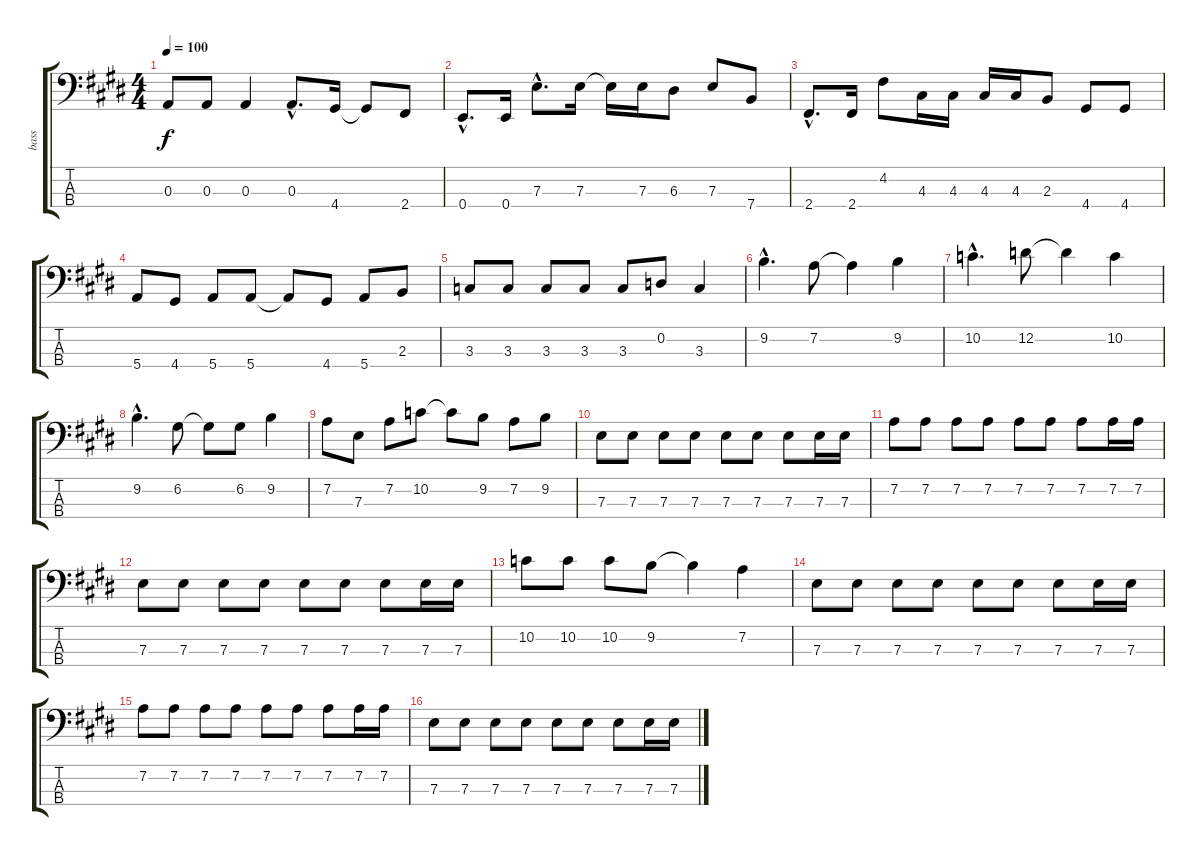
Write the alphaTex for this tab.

\track ("bass" "bass") {instrument slapbass2}
\staff {score tabs}
\tuning (G2 D2 A1 E1) {hide}
\ts (4 4)
\tempo 100
\clef f4
\ks e
0.3{t}.8{dy f} 0.3.8 0.3.4 0.3{hac}.8{d} 4.4.16 4.4{t}.8 2.4.8 |
0.4{hac}.8{d} 0.4.16 7.3{hac}.8{d} 7.3.16 7.3{t}.16 7.3.16 6.3.8 7.3.8 7.4.8 |
2.4{hac}.8{d} 2.4.16 4.2.8 4.3.16 4.3.16 4.3.16 4.3.16 2.3.8 4.4.8 4.4.8 |
5.4.8 4.4.8 5.4.8 5.4.8 5.4{t}.8 4.4.8 5.4.8 2.3.8 |
3.3.8 3.3.8 3.3.8 3.3.8 3.3.8 0.2.8 3.3.4 |
9.2{hac}.4{d} 7.2.8 7.2{t}.4 9.2.4 |
10.2{hac}.4{d} 12.2.8 12.2{t}.4 10.2.4 |
9.2{hac}.4{d} 6.2.8 6.2{t}.8 6.2.8 9.2.4 |
7.2.8 7.3.8 7.2.8 10.2.8 10.2{t}.8 9.2.8 7.2.8 9.2.8 |
7.3.8 7.3.8 7.3.8 7.3.8 7.3.8 7.3.8 7.3.8 7.3.16 7.3.16 |
7.2.8 7.2.8 7.2.8 7.2.8 7.2.8 7.2.8 7.2.8 7.2.16 7.2.16 |
7.3.8 7.3.8 7.3.8 7.3.8 7.3.8 7.3.8 7.3.8 7.3.16 7.3.16 |
10.2.8 10.2.8 10.2.8 9.2.8 9.2{t}.4 7.2.4 |
7.3.8 7.3.8 7.3.8 7.3.8 7.3.8 7.3.8 7.3.8 7.3.16 7.3.16 |
7.2.8 7.2.8 7.2.8 7.2.8 7.2.8 7.2.8 7.2.8 7.2.16 7.2.16 |
7.3.8 7.3.8 7.3.8 7.3.8 7.3.8 7.3.8 7.3.8 7.3.16 7.3.16
